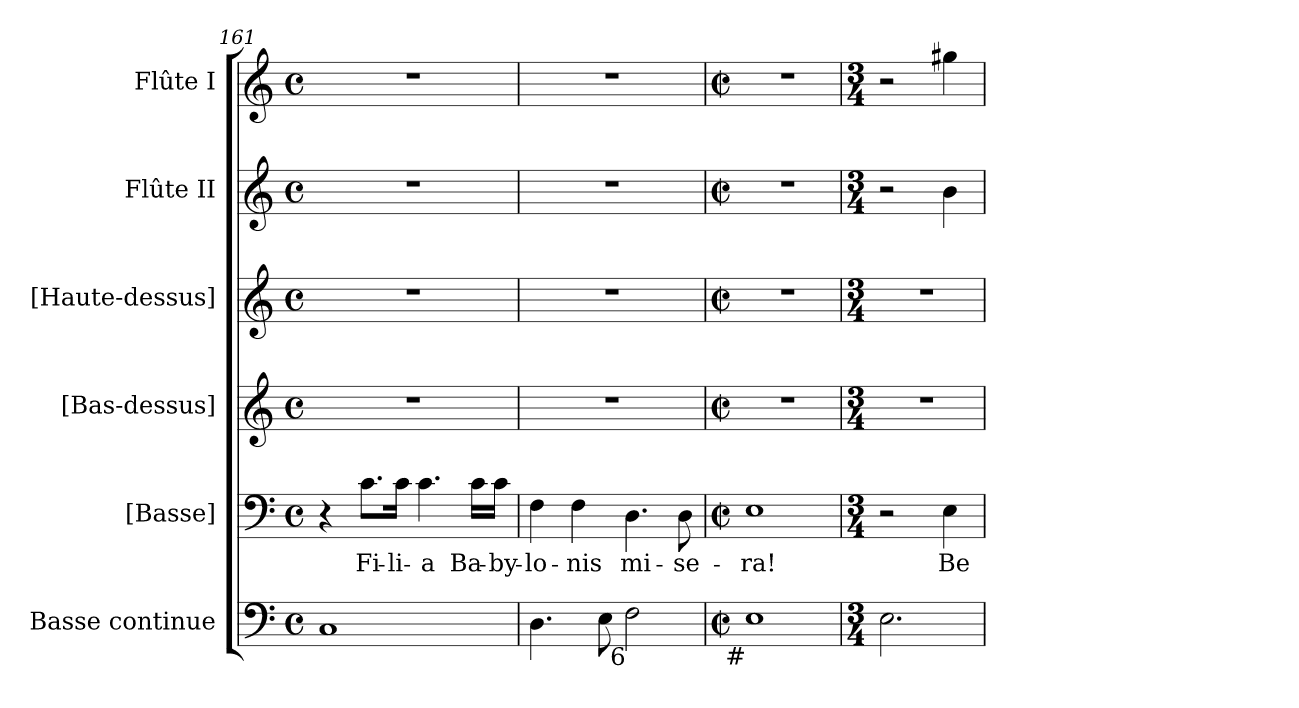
**kern	**kern	**text	**kern	**kern	**kern	**kern
*part6	*part5	*part5	*part4	*part3	*part2	*part1
*staff6	*staff5	*staff5	*staff4	*staff3	*staff2	*staff1
*I"Basse continue	*I"[Basse]	*	*I"[Bas-dessus]	*I"[Haute-dessus]	*I"Flûte II	*I"Flûte I
*I'B.c.	*I'B.	*	*	*	*I'Fl. II	*I'Fl. I
*clefF4	*clefF4	*	*clefG2	*clefG2	*clefG2	*clefG2
*k[]	*k[]	*	*k[]	*k[]	*k[]	*k[]
*a:	*a:	*	*a:	*a:	*a:	*a:
*M4/4	*M4/4	*	*M4/4	*M4/4	*M4/4	*M4/4
*met(c)	*met(c)	*	*met(c)	*met(c)	*met(c)	*met(c)
=161	=161	=161	=161	=161	=161	=161
1Ci	4r	.	1r	1r	1r	1r
!	!	!LO:LY:b:color=#000000	!	!	!	!
.	8.ci\L	Fi-	.	.	.	.
!	!	!LO:LY:b:color=#000000	!	!	!	!
.	16ci\Jk	-li-	.	.	.	.
!	!	!LO:LY:b:color=#000000	!	!	!	!
.	4.ci\	-a	.	.	.	.
!	!	!LO:LY:b:color=#000000	!	!	!	!
.	16ci\LL	Ba-	.	.	.	.
!	!	!LO:LY:b:color=#000000	!	!	!	!
.	16ci\JJ	-by-	.	.	.	.
=162	=162	=162	=162	=162	=162	=162
!	!	!LO:LY:b:color=#000000	!	!	!	!
4.Di\	4Fi\	-lo-	1r	1r	1r	1r
!	!	!LO:LY:b:color=#000000	!	!	!	!
.	4Fi\	-nis	.	.	.	.
8Ei\	.	.	.	.	.	.
!LO:TX:b:rj:t=6	!	!	!	!	!	!
!	!	!LO:LY:b:color=#000000	!	!	!	!
2Fi\	4.Di\	mi-	.	.	.	.
!	!	!LO:LY:b:color=#000000	!	!	!	!
.	8Di\	-se-	.	.	.	.
=163	=163	=163	=163	=163	=163	=163
*M2/2	*M2/2	*	*M2/2	*M2/2	*M2/2	*M2/2
*met(c|)	*met(c|)	*	*met(c|)	*met(c|)	*met(c|)	*met(c|)
!LO:TX:b:rj:t=#	!	!	!	!	!	!
!	!	!LO:LY:b:color=#000000	!	!	!	!
1Ei	1Ei	-ra!	1r	1r	1r	1r
=164	=164	=164	=164	=164	=164	=164
*M3/4	*M3/4	*	*M3/4	*M3/4	*M3/4	*M3/4
!	!	!	!LO:N:vis=1	!LO:N:vis=1	!	!
2.Ei\	2r	.	2.r	2.r	2r	2r
!	!	!LO:LY:b:color=#000000	!	!	!	!
.	4Ei\	Be-	.	.	4bi\	4gg#Xi\
=	=	=	=	=	=	=
*-	*-	*-	*-	*-	*-	*-
